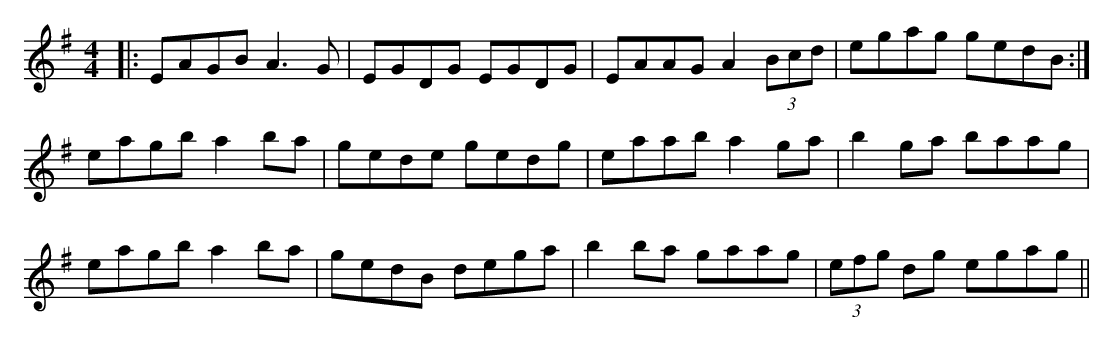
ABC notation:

X:1
M:4/4
K:Ador
|:EAGB A3G|EGDG EGDG|EAAG A2(3Bcd|egag gedB:|
eagb a2ba|gede gedg|eaab a2ga|b2ga baag|
eagb a2ba|gedB dega|b2ba gaag|(3efg dg egag||
